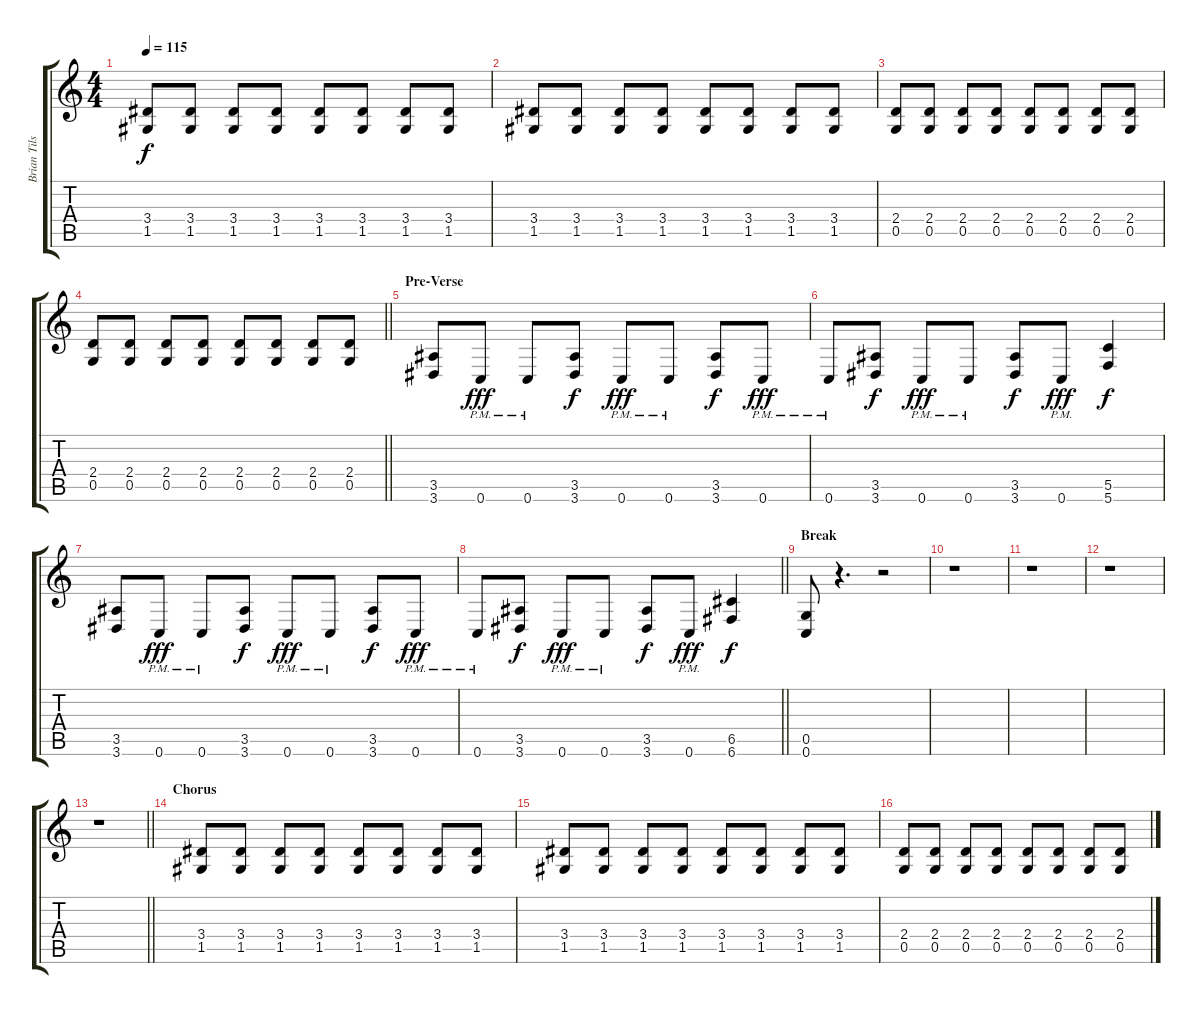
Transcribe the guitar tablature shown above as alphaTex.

\track ("Brian Tilse" "Brian Tils") {instrument distortionguitar}
\staff {score tabs}
\tuning (D4 A3 F3 C3 G2 C2) {hide}
\ts (4 4)
\tempo 115
\clef g2
\ks c
(3.4 1.5).8{dy f} (3.4 1.5).8 (3.4 1.5).8 (3.4 1.5).8 (3.4 1.5).8 (3.4 1.5).8 (3.4 1.5).8 (3.4 1.5).8 |
(3.4 1.5).8 (3.4 1.5).8 (3.4 1.5).8 (3.4 1.5).8 (3.4 1.5).8 (3.4 1.5).8 (3.4 1.5).8 (3.4 1.5).8 |
(2.4 0.5).8 (2.4 0.5).8 (2.4 0.5).8 (2.4 0.5).8 (2.4 0.5).8 (2.4 0.5).8 (2.4 0.5).8 (2.4 0.5).8 |
\barLineRight lightlight
(2.4 0.5).8 (2.4 0.5).8 (2.4 0.5).8 (2.4 0.5).8 (2.4 0.5).8 (2.4 0.5).8 (2.4 0.5).8 (2.4 0.5).8 |
\section ("" "Pre-Verse")
(3.5 3.6).8 0.6{pm}.8{dy fff} 0.6{pm}.8 (3.5 3.6).8{dy f} 0.6{pm}.8{dy fff} 0.6{pm}.8 (3.5 3.6).8{dy f} 0.6{pm}.8{dy fff} |
0.6{pm}.8 (3.5 3.6).8{dy f} 0.6{pm}.8{dy fff} 0.6{pm}.8 (3.5 3.6).8{dy f} 0.6{pm}.8{dy fff} (5.5 5.6).4{dy f} |
(3.5 3.6).8 0.6{pm}.8{dy fff} 0.6{pm}.8 (3.5 3.6).8{dy f} 0.6{pm}.8{dy fff} 0.6{pm}.8 (3.5 3.6).8{dy f} 0.6{pm}.8{dy fff} |
\barLineRight lightlight
0.6{pm}.8 (3.5 3.6).8{dy f} 0.6{pm}.8{dy fff} 0.6{pm}.8 (3.5 3.6).8{dy f} 0.6{pm}.8{dy fff} (6.5 6.6).4{dy f} |
\section ("" "Break")
(0.5 0.6).8 r.4{d} r.2 |
r.1 |
r.1 |
r.1 |
\barLineRight lightlight
r.1 |
\section ("" "Chorus")
(3.4 1.5).8 (3.4 1.5).8 (3.4 1.5).8 (3.4 1.5).8 (3.4 1.5).8 (3.4 1.5).8 (3.4 1.5).8 (3.4 1.5).8 |
(3.4 1.5).8 (3.4 1.5).8 (3.4 1.5).8 (3.4 1.5).8 (3.4 1.5).8 (3.4 1.5).8 (3.4 1.5).8 (3.4 1.5).8 |
(2.4 0.5).8 (2.4 0.5).8 (2.4 0.5).8 (2.4 0.5).8 (2.4 0.5).8 (2.4 0.5).8 (2.4 0.5).8 (2.4 0.5).8
